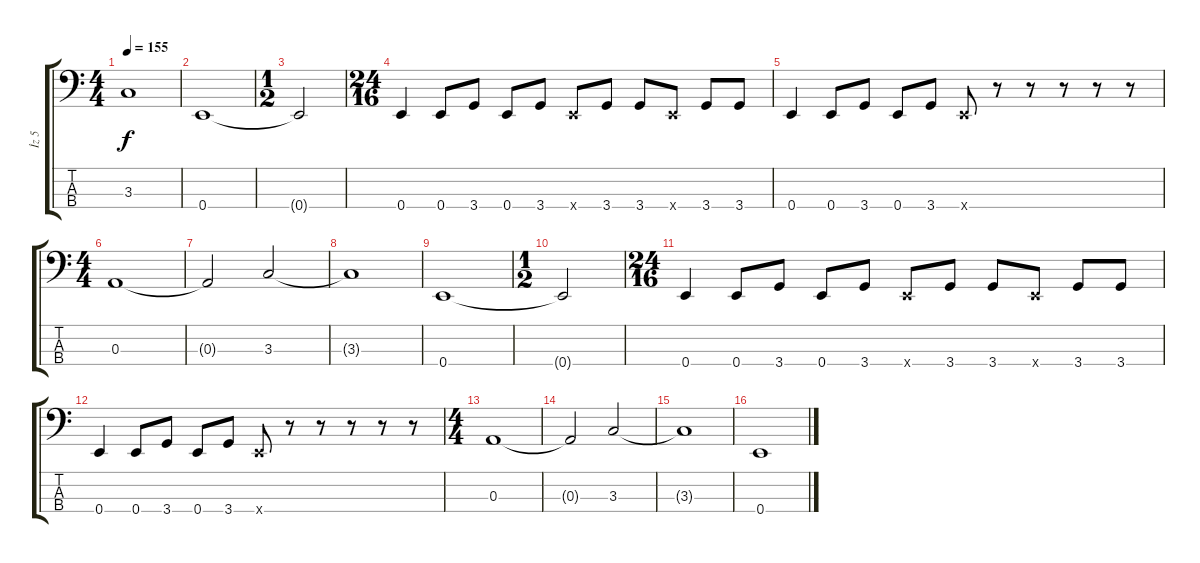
\track ("İz 5" "İz 5") {instrument electricbassfinger}
\staff {score tabs}
\tuning (G2 D2 A1 E1) {hide}
\ts (4 4)
\tempo 155
\clef f4
\ks c
3.3{t}.1{dy f} |
0.4.1 |
\ts (1 2)
0.4{t}.2 |
\ts (24 16)
0.4.4 0.4.8 3.4.8 0.4.8 3.4.8 0.4{x}.8 3.4.8 3.4.8 0.4{x}.8 3.4.8 3.4.8 |
0.4.4 0.4.8 3.4.8 0.4.8 3.4.8 0.4{x}.8 r.8 r.8 r.8 r.8 r.8 |
\ts (4 4)
0.3.1 |
0.3{t}.2 3.3.2 |
3.3{t}.1 |
0.4.1 |
\ts (1 2)
0.4{t}.2 |
\ts (24 16)
0.4.4 0.4.8 3.4.8 0.4.8 3.4.8 0.4{x}.8 3.4.8 3.4.8 0.4{x}.8 3.4.8 3.4.8 |
0.4.4 0.4.8 3.4.8 0.4.8 3.4.8 0.4{x}.8 r.8 r.8 r.8 r.8 r.8 |
\ts (4 4)
0.3.1 |
0.3{t}.2 3.3.2 |
3.3{t}.1 |
0.4.1
